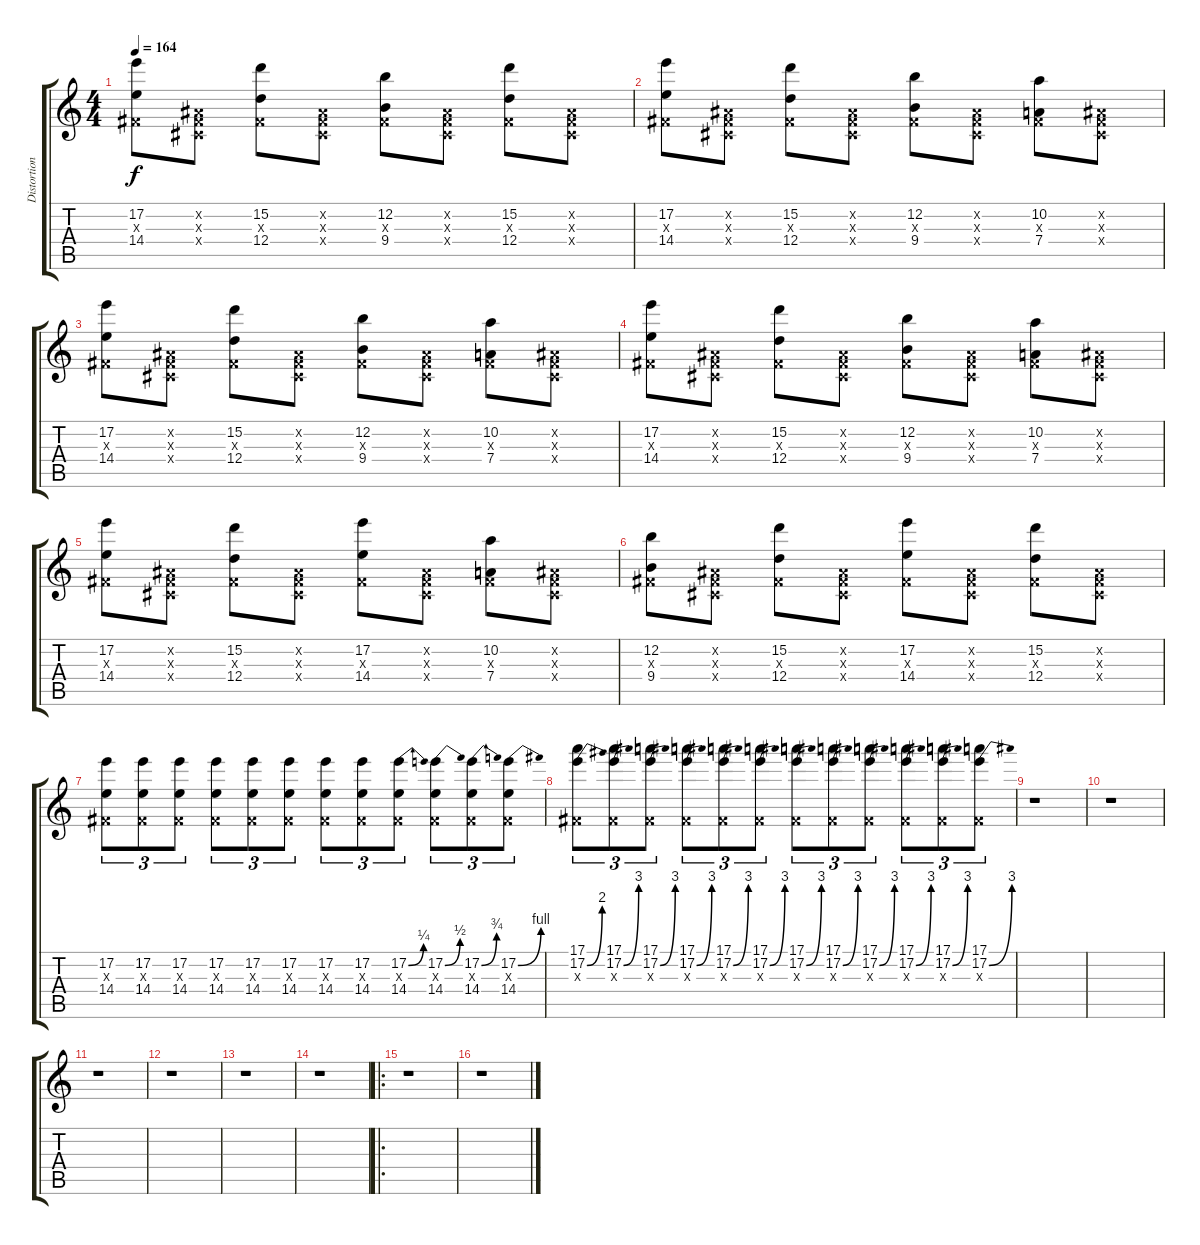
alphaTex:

\track ("Distortion Guitar" "Distortion") {instrument distortionguitar}
\staff {score tabs}
\tuning (E4 B3 G3 D3 A2 E2) {hide}
\ts (4 4)
\tempo 164
\clef g2
\ks c
(17.2 -1.3{x} 14.4).8{dy f} (-1.2{x} -1.3{x} -1.4{x}).8 (15.2 -1.3{x} 12.4).8 (-1.2{x} -1.3{x} -1.4{x}).8 (12.2 -1.3{x} 9.4).8 (-1.2{x} -1.3{x} -1.4{x}).8 (15.2 -1.3{x} 12.4).8 (-1.2{x} -1.3{x} -1.4{x}).8 |
(17.2 -1.3{x} 14.4).8 (-1.2{x} -1.3{x} -1.4{x}).8 (15.2 -1.3{x} 12.4).8 (-1.2{x} -1.3{x} -1.4{x}).8 (12.2 -1.3{x} 9.4).8 (-1.2{x} -1.3{x} -1.4{x}).8 (10.2 -1.3{x} 7.4).8 (-1.2{x} -1.3{x} -1.4{x}).8 |
(17.2 -1.3{x} 14.4).8 (-1.2{x} -1.3{x} -1.4{x}).8 (15.2 -1.3{x} 12.4).8 (-1.2{x} -1.3{x} -1.4{x}).8 (12.2 -1.3{x} 9.4).8 (-1.2{x} -1.3{x} -1.4{x}).8 (10.2 -1.3{x} 7.4).8 (-1.2{x} -1.3{x} -1.4{x}).8 |
(17.2 -1.3{x} 14.4).8 (-1.2{x} -1.3{x} -1.4{x}).8 (15.2 -1.3{x} 12.4).8 (-1.2{x} -1.3{x} -1.4{x}).8 (12.2 -1.3{x} 9.4).8 (-1.2{x} -1.3{x} -1.4{x}).8 (10.2 -1.3{x} 7.4).8 (-1.2{x} -1.3{x} -1.4{x}).8 |
(17.2 -1.3{x} 14.4).8 (-1.2{x} -1.3{x} -1.4{x}).8 (15.2 -1.3{x} 12.4).8 (-1.2{x} -1.3{x} -1.4{x}).8 (17.2 -1.3{x} 14.4).8 (-1.2{x} -1.3{x} -1.4{x}).8 (10.2 -1.3{x} 7.4).8 (-1.2{x} -1.3{x} -1.4{x}).8 |
(12.2 -1.3{x} 9.4).8 (-1.2{x} -1.3{x} -1.4{x}).8 (15.2 -1.3{x} 12.4).8 (-1.2{x} -1.3{x} -1.4{x}).8 (17.2 -1.3{x} 14.4).8 (-1.2{x} -1.3{x} -1.4{x}).8 (15.2 -1.3{x} 12.4).8 (-1.2{x} -1.3{x} -1.4{x}).8 |
(17.2 -1.3{x} 14.4).8{tu (3 2)} (17.2 -1.3{x} 14.4).8{tu (3 2)} (17.2 -1.3{x} 14.4).8{tu (3 2)} (17.2 -1.3{x} 14.4).8{tu (3 2)} (17.2 -1.3{x} 14.4).8{tu (3 2)} (17.2 -1.3{x} 14.4).8{tu (3 2)} (17.2 -1.3{x} 14.4).8{tu (3 2)} (17.2 -1.3{x} 14.4).8{tu (3 2)} (17.2{be (bend 0 0 60 1)} -1.3{x} 14.4).8{tu (3 2)} (17.2{be (bend 0 0 60 2)} -1.3{x} 14.4).8{tu (3 2)} (17.2{be (bend 0 0 60 3)} -1.3{x} 14.4).8{tu (3 2)} (17.2{be (bend 0 0 60 4)} -1.3{x} 14.4).8{tu (3 2)} |
(17.1 17.2{be (bend 0 0 60 8)} -1.3{x}).8{tu (3 2)} (17.1 17.2{be (bend 0 0 60 12)} -1.3{x}).8{tu (3 2)} (17.1 17.2{be (bend 0 0 60 12)} -1.3{x}).8{tu (3 2)} (17.1 17.2{be (bend 0 0 60 12)} -1.3{x}).8{tu (3 2)} (17.1 17.2{be (bend 0 0 60 12)} -1.3{x}).8{tu (3 2)} (17.1 17.2{be (bend 0 0 60 12)} -1.3{x}).8{tu (3 2)} (17.1 17.2{be (bend 0 0 60 12)} -1.3{x}).8{tu (3 2)} (17.1 17.2{be (bend 0 0 60 12)} -1.3{x}).8{tu (3 2)} (17.1 17.2{be (bend 0 0 60 12)} -1.3{x}).8{tu (3 2)} (17.1 17.2{be (bend 0 0 60 12)} -1.3{x}).8{tu (3 2)} (17.1 17.2{be (bend 0 0 60 12)} -1.3{x}).8{tu (3 2)} (17.1 17.2{be (bend 0 0 60 12)} -1.3{x}).8{tu (3 2)} |
r.1 |
r.1 |
r.1 |
r.1 |
r.1 |
r.1 |
\ro
r.1 |
r.1
